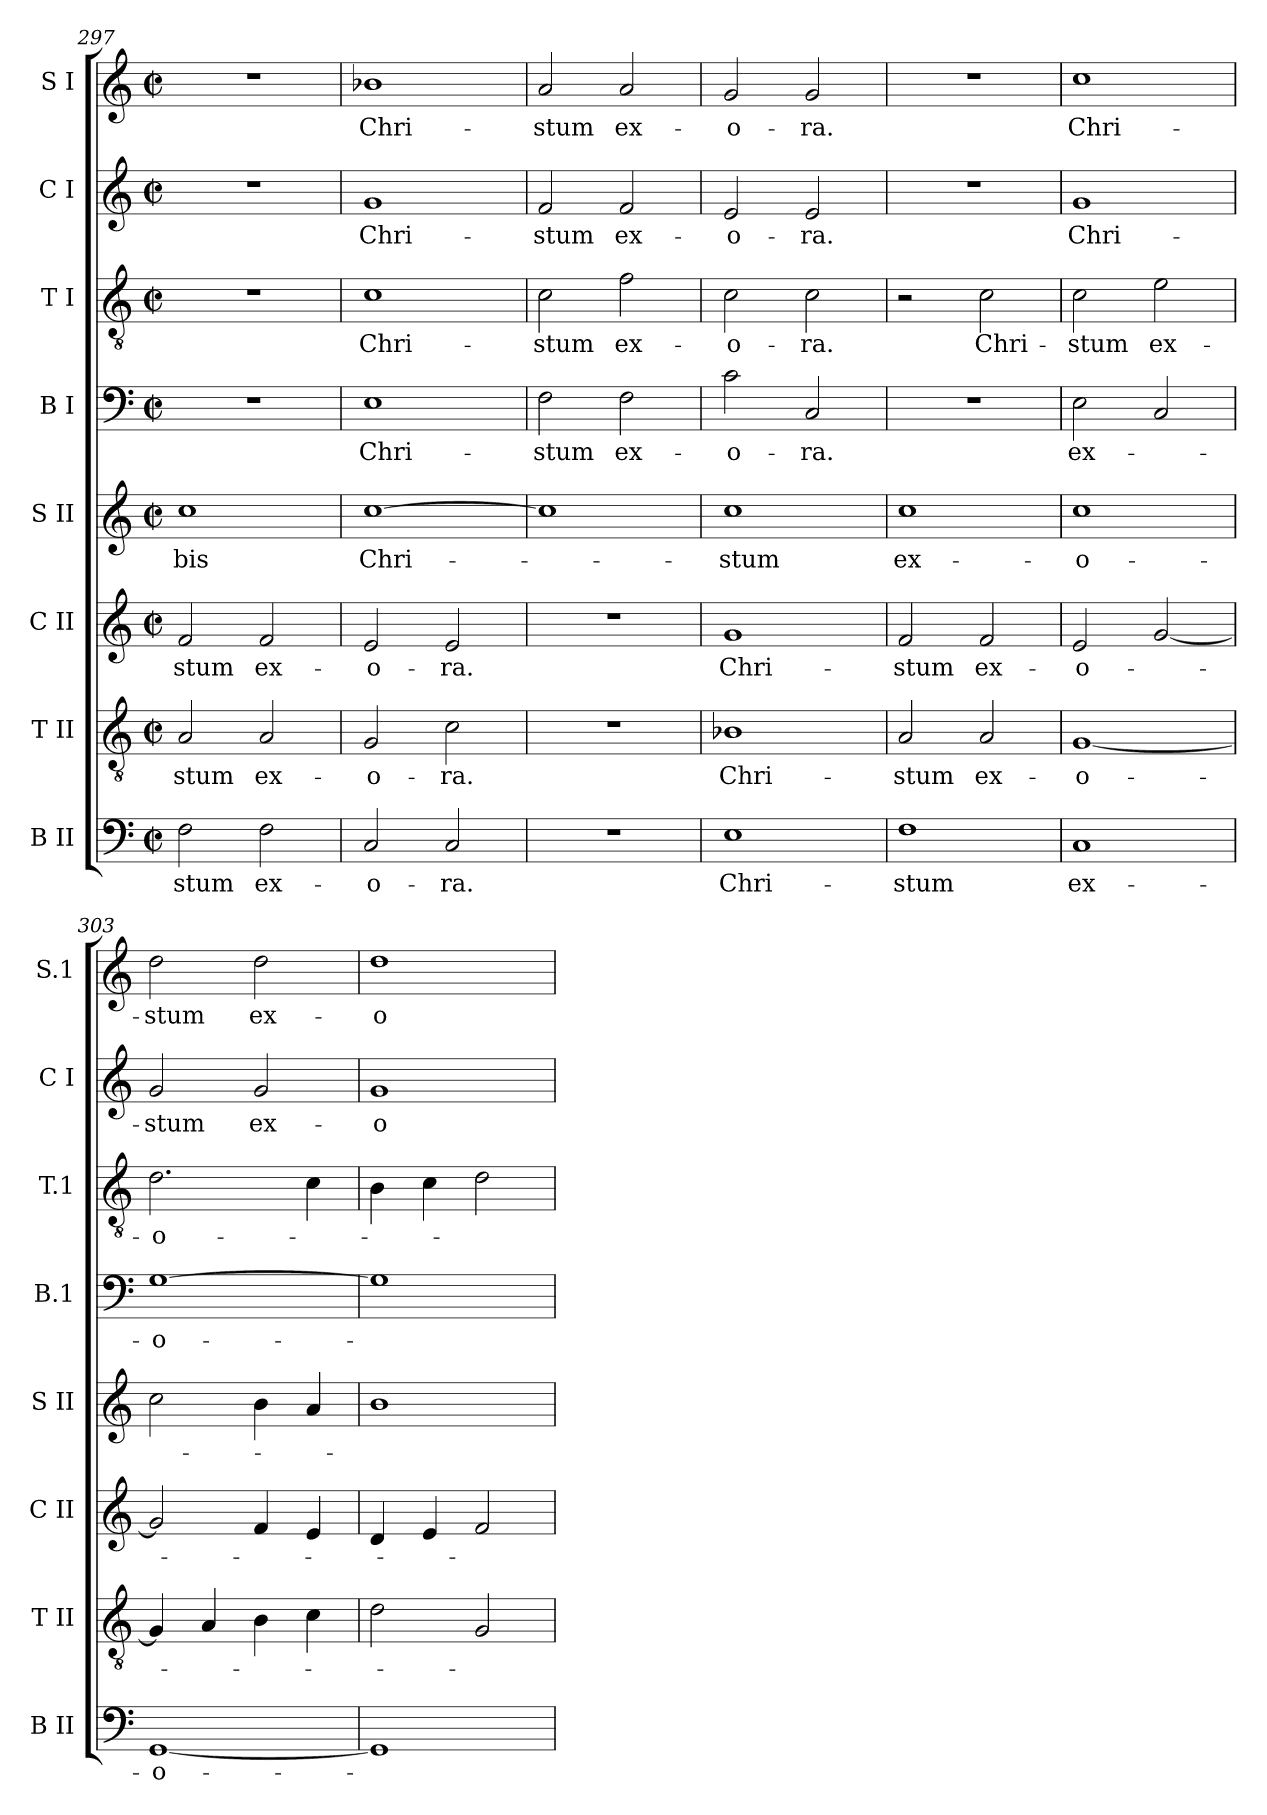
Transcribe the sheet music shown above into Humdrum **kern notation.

**kern	**text	**kern	**text	**kern	**text	**kern	**text	**kern	**text	**kern	**text	**kern	**text	**kern	**text
*part8	*part8	*part7	*part7	*part6	*part6	*part5	*part5	*part4	*part4	*part3	*part3	*part2	*part2	*part1	*part1
*staff8	*staff8	*staff7	*staff7	*staff6	*staff6	*staff5	*staff5	*staff4	*staff4	*staff3	*staff3	*staff2	*staff2	*staff1	*staff1
*I"B II	*	*I"T II	*	*I"C II	*	*I"S II	*	*I"B I	*	*I"T I	*	*I"C I	*	*I"S I	*
*I'B II	*	*I'T II	*	*I'C II	*	*I'S II	*	*I'B.1	*	*I'T.1	*	*I'C I	*	*I'S.1	*
*clefF4	*	*clefGv2	*	*clefG2	*	*clefG2	*	*clefF4	*	*clefGv2	*	*clefG2	*	*clefG2	*
*k[]	*	*k[]	*	*k[]	*	*k[]	*	*k[]	*	*k[]	*	*k[]	*	*k[]	*
*C:	*	*C:	*	*C:	*	*C:	*	*C:	*	*C:	*	*C:	*	*C:	*
*M2/2	*	*M2/2	*	*M2/2	*	*M2/2	*	*M2/2	*	*M2/2	*	*M2/2	*	*M2/2	*
*met(c|)	*	*met(c|)	*	*met(c|)	*	*met(c|)	*	*met(c|)	*	*met(c|)	*	*met(c|)	*	*met(c|)	*
=297	=297	=297	=297	=297	=297	=297	=297	=297	=297	=297	=297	=297	=297	=297	=297
!	!LO:LY:b	!	!LO:LY:b	!	!LO:LY:b	!	!LO:LY:b	!	!	!	!	!	!	!	!
2F\	-stum	2A/	-stum	2f/	-stum	1cc	-bis	1r	.	1r	.	1r	.	1r	.
!	!LO:LY:b	!	!LO:LY:b	!	!LO:LY:b	!	!	!	!	!	!	!	!	!	!
2F\	ex-	2A/	ex-	2f/	ex-	.	.	.	.	.	.	.	.	.	.
=298	=298	=298	=298	=298	=298	=298	=298	=298	=298	=298	=298	=298	=298	=298	=298
!	!LO:LY:b	!	!LO:LY:b	!	!LO:LY:b	!	!LO:LY:b	!	!LO:LY:b	!	!LO:LY:b	!	!LO:LY:b	!	!LO:LY:b
2C/	-o-	2G/	-o-	2e/	-o-	[1cc	Chri-	1E	Chri-	1c	Chri-	1g	Chri-	1b-X	Chri-
!	!LO:LY:b	!	!LO:LY:b	!	!LO:LY:b	!	!	!	!	!	!	!	!	!	!
2C/	-ra.	2c\	-ra.	2e/	-ra.	.	.	.	.	.	.	.	.	.	.
=299	=299	=299	=299	=299	=299	=299	=299	=299	=299	=299	=299	=299	=299	=299	=299
!	!	!	!	!	!	!	!	!	!LO:LY:b	!	!LO:LY:b	!	!LO:LY:b	!	!LO:LY:b
1r	.	1r	.	1r	.	1cc]	.	2F\	-stum	2c\	-stum	2f/	-stum	2a/	-stum
!	!	!	!	!	!	!	!	!	!LO:LY:b	!	!LO:LY:b	!	!LO:LY:b	!	!LO:LY:b
.	.	.	.	.	.	.	.	2F\	ex-	2f\	ex-	2f/	ex-	2a/	ex-
=300	=300	=300	=300	=300	=300	=300	=300	=300	=300	=300	=300	=300	=300	=300	=300
!	!LO:LY:b	!	!LO:LY:b	!	!LO:LY:b	!	!LO:LY:b	!	!LO:LY:b	!	!LO:LY:b	!	!LO:LY:b	!	!LO:LY:b
1E	Chri-	1B-X	Chri-	1g	Chri-	1cc	-stum	2c\	-o-	2c\	-o-	2e/	-o-	2g/	-o-
!	!	!	!	!	!	!	!	!	!LO:LY:b	!	!LO:LY:b	!	!LO:LY:b	!	!LO:LY:b
.	.	.	.	.	.	.	.	2C/	-ra.	2c\	-ra.	2e/	-ra.	2g/	-ra.
=301	=301	=301	=301	=301	=301	=301	=301	=301	=301	=301	=301	=301	=301	=301	=301
!	!LO:LY:b	!	!LO:LY:b	!	!LO:LY:b	!	!LO:LY:b	!	!	!	!	!	!	!	!
1F	-stum	2A/	-stum	2f/	-stum	1cc	ex-	1r	.	2r	.	1r	.	1r	.
!	!	!	!LO:LY:b	!	!LO:LY:b	!	!	!	!	!	!LO:LY:b	!	!	!	!
.	.	2A/	ex-	2f/	ex-	.	.	.	.	2c\	Chri-	.	.	.	.
=302	=302	=302	=302	=302	=302	=302	=302	=302	=302	=302	=302	=302	=302	=302	=302
!	!LO:LY:b	!	!LO:LY:b	!	!LO:LY:b	!	!LO:LY:b	!	!LO:LY:b	!	!LO:LY:b	!	!LO:LY:b	!	!LO:LY:b
1C	ex-	[1G	-o-	2e/	-o-	1cc	-o-	2E\	ex-	2c\	-stum	1g	Chri-	1cc	Chri-
!	!	!	!	!	!	!	!	!	!	!	!LO:LY:b	!	!	!	!
.	.	.	.	[2g/	.	.	.	2C/	.	2e\	ex-	.	.	.	.
=303	=303	=303	=303	=303	=303	=303	=303	=303	=303	=303	=303	=303	=303	=303	=303
!	!LO:LY:b	!	!	!	!	!	!	!	!LO:LY:b	!	!LO:LY:b	!	!LO:LY:b	!	!LO:LY:b
[1GG	-o-	4G/]	.	2g/]	.	2cc\	.	[1G	-o-	2.d\	-o-	2g/	-stum	2dd\	-stum
.	.	4A/	.	.	.	.	.	.	.	.	.	.	.	.	.
!	!	!	!	!	!	!	!	!	!	!	!	!	!LO:LY:b	!	!LO:LY:b
.	.	4B\	.	4f/	.	4b\	.	.	.	.	.	2g/	ex-	2dd\	ex-
.	.	4c\	.	4e/	.	4a/	.	.	.	4c\	.	.	.	.	.
=304	=304	=304	=304	=304	=304	=304	=304	=304	=304	=304	=304	=304	=304	=304	=304
!	!	!	!	!	!	!	!	!	!	!	!	!	!LO:LY:b	!	!LO:LY:b
1GG]	.	2d\	.	4d/	.	1b	.	1G]	.	4B\	.	1g	-o-	1dd	-o-
.	.	.	.	4e/	.	.	.	.	.	4c\	.	.	.	.	.
.	.	2G/	.	2f/	.	.	.	.	.	2d\	.	.	.	.	.
=	=	=	=	=	=	=	=	=	=	=	=	=	=	=	=
*-	*-	*-	*-	*-	*-	*-	*-	*-	*-	*-	*-	*-	*-	*-	*-
